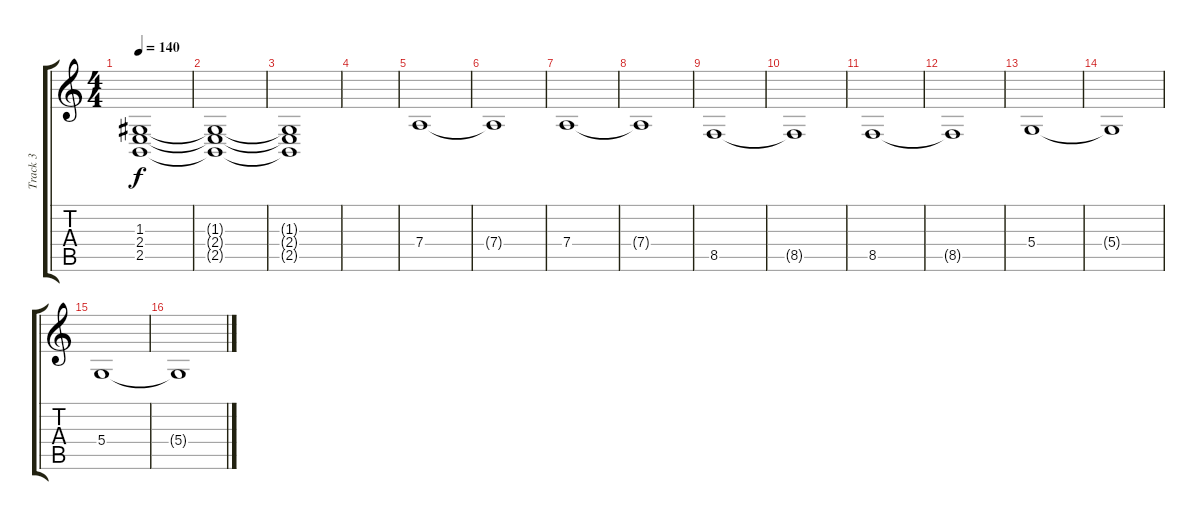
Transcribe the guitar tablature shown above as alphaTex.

\track ("Track 3" "Track 3") {instrument violin}
\staff {score tabs}
\tuning (E4 B3 G3 D3 A2 E2) {hide}
\ts (4 4)
\tempo 140
\clef g2
\ks c
(1.3{t} 2.4{t} 2.5{t}).1{dy f} |
(1.3{t} 2.4{t} 2.5{t}).1 |
(1.3{t} 2.4{t} 2.5{t}).1 |
|
7.4.1 |
7.4{t}.1 |
7.4.1 |
7.4{t}.1 |
8.5.1 |
8.5{t}.1 |
8.5.1 |
8.5{t}.1 |
5.4.1 |
5.4{t}.1 |
5.4.1 |
5.4{t}.1
